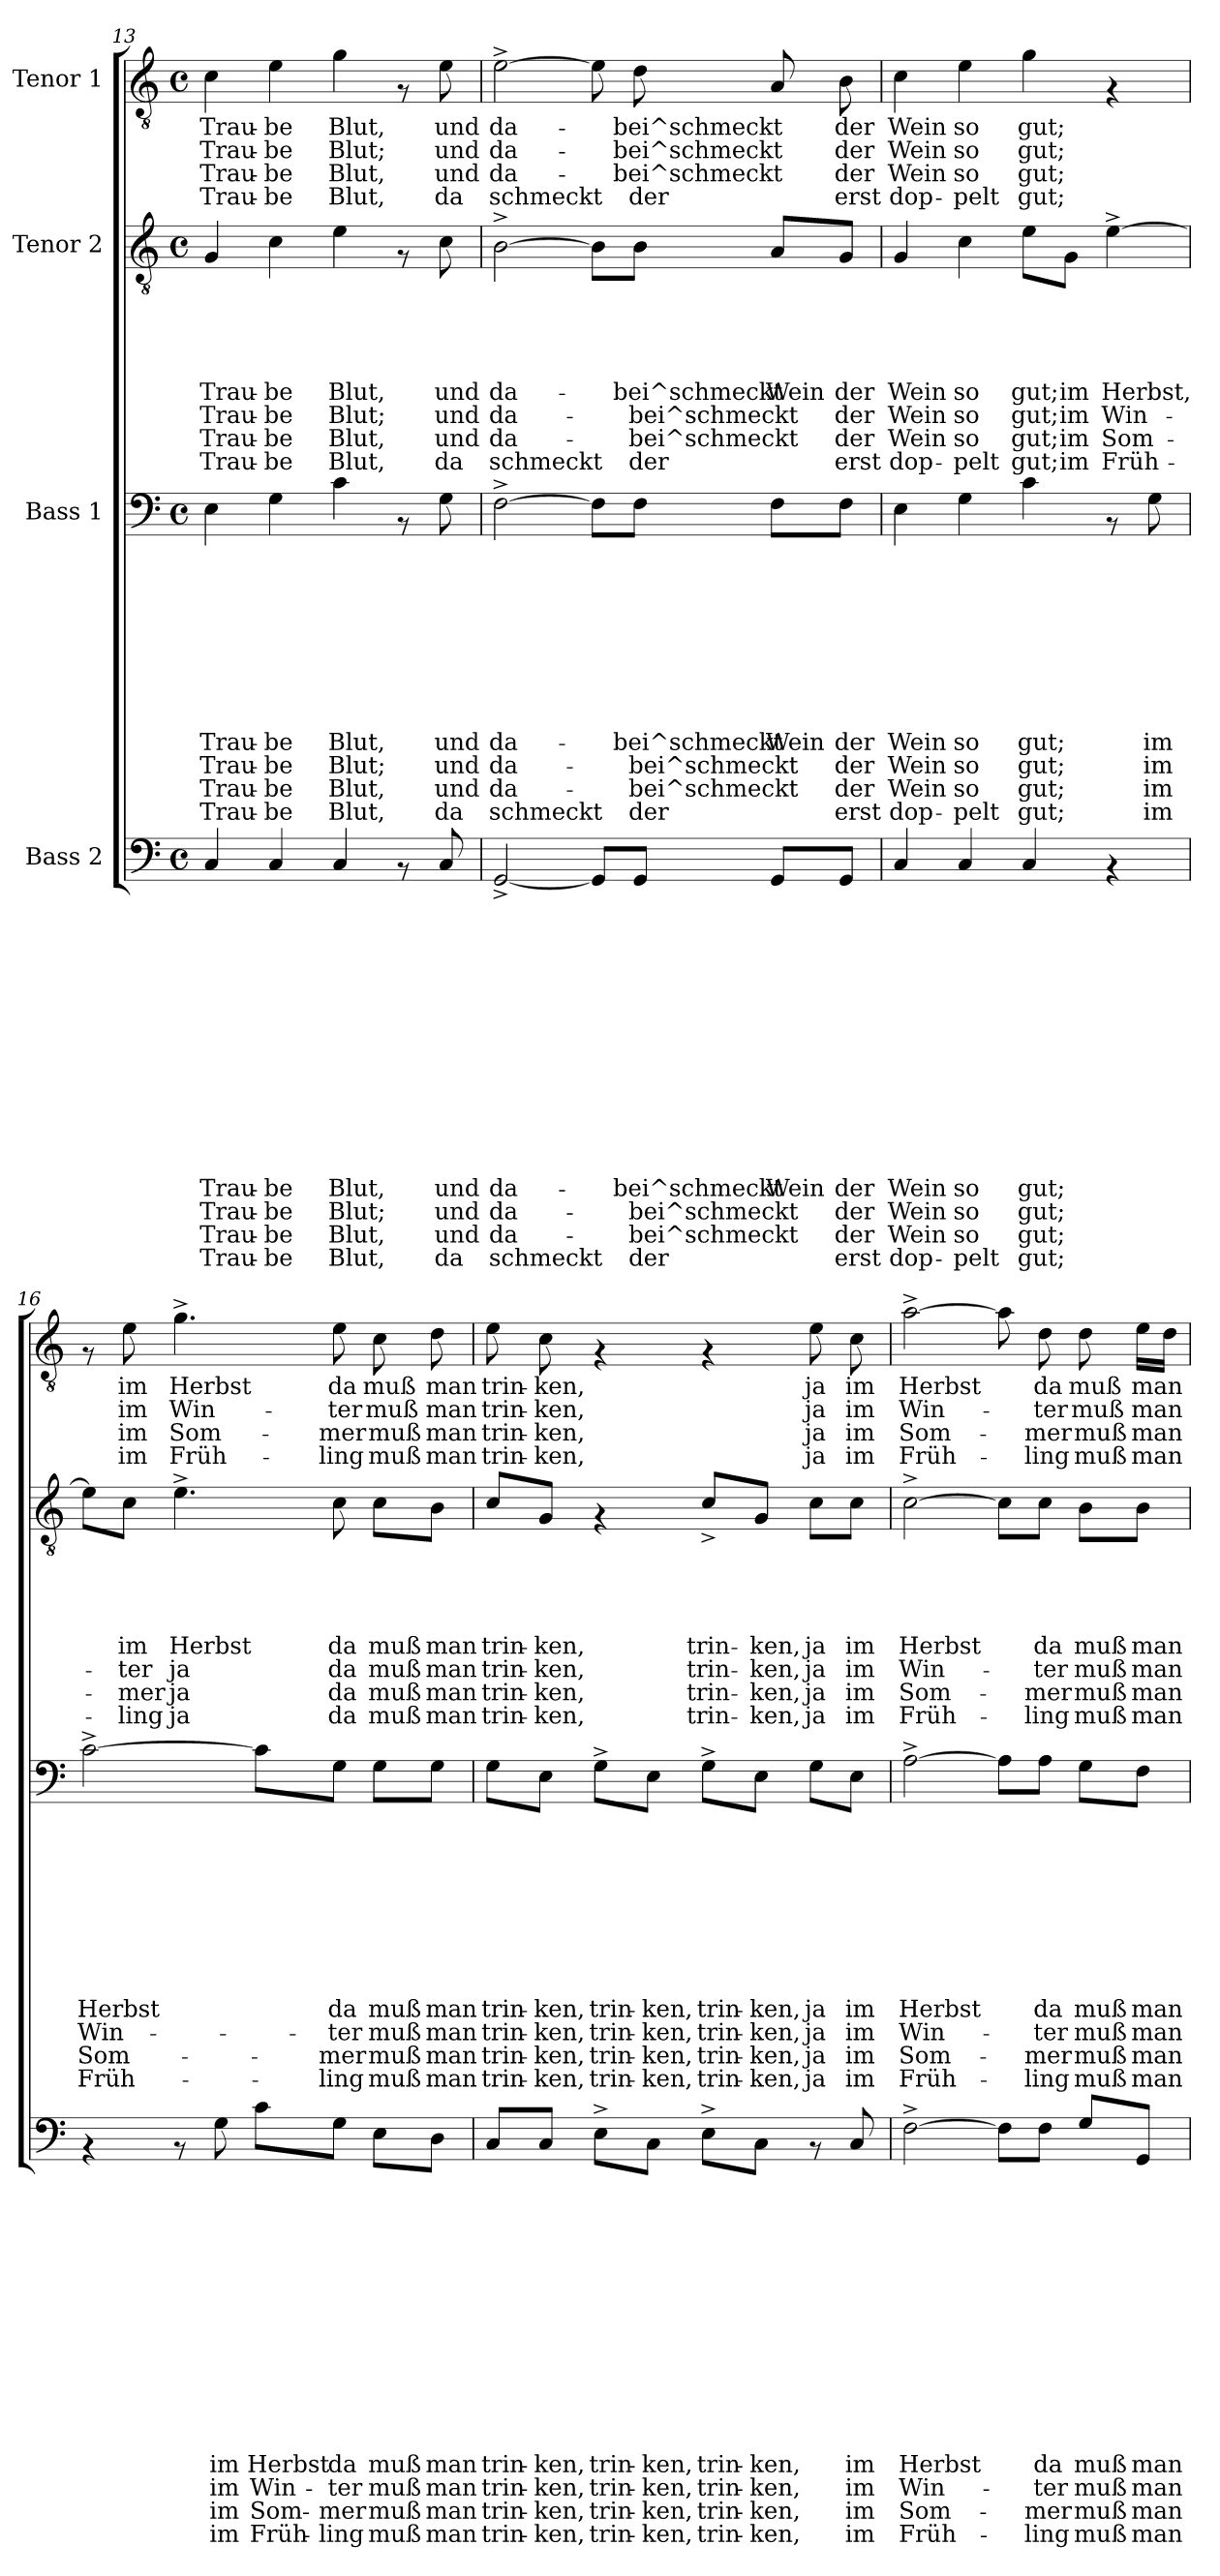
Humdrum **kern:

**kern	**text	**text	**text	**text	**text	**text	**text	**text	**text	**text	**text	**text	**text	**text	**text	**text	**kern	**text	**text	**text	**text	**text	**text	**text	**text	**text	**text	**text	**text	**kern	**text	**text	**text	**text	**text	**text	**text	**text	**kern	**text	**text	**text	**text
*part4	*part4	*part4	*part4	*part4	*part4	*part4	*part4	*part4	*part4	*part4	*part4	*part4	*part4	*part4	*part4	*part4	*part3	*part3	*part3	*part3	*part3	*part3	*part3	*part3	*part3	*part3	*part3	*part3	*part3	*part2	*part2	*part2	*part2	*part2	*part2	*part2	*part2	*part2	*part1	*part1	*part1	*part1	*part1
*staff4	*staff4	*staff4	*staff4	*staff4	*staff4	*staff4	*staff4	*staff4	*staff4	*staff4	*staff4	*staff4	*staff4	*staff4	*staff4	*staff4	*staff3	*staff3	*staff3	*staff3	*staff3	*staff3	*staff3	*staff3	*staff3	*staff3	*staff3	*staff3	*staff3	*staff2	*staff2	*staff2	*staff2	*staff2	*staff2	*staff2	*staff2	*staff2	*staff1	*staff1	*staff1	*staff1	*staff1
*I"Bass 2	*	*	*	*	*	*	*	*	*	*	*	*	*	*	*	*	*I"Bass 1	*	*	*	*	*	*	*	*	*	*	*	*	*I"Tenor 2	*	*	*	*	*	*	*	*	*I"Tenor 1	*	*	*	*
*clefF4	*	*	*	*	*	*	*	*	*	*	*	*	*	*	*	*	*clefF4	*	*	*	*	*	*	*	*	*	*	*	*	*clefGv2	*	*	*	*	*	*	*	*	*clefGv2	*	*	*	*
*k[]	*	*	*	*	*	*	*	*	*	*	*	*	*	*	*	*	*k[]	*	*	*	*	*	*	*	*	*	*	*	*	*k[]	*	*	*	*	*	*	*	*	*k[]	*	*	*	*
*C:	*	*	*	*	*	*	*	*	*	*	*	*	*	*	*	*	*C:	*	*	*	*	*	*	*	*	*	*	*	*	*C:	*	*	*	*	*	*	*	*	*C:	*	*	*	*
*M4/4	*	*	*	*	*	*	*	*	*	*	*	*	*	*	*	*	*M4/4	*	*	*	*	*	*	*	*	*	*	*	*	*M4/4	*	*	*	*	*	*	*	*	*M4/4	*	*	*	*
*met(c)	*	*	*	*	*	*	*	*	*	*	*	*	*	*	*	*	*met(c)	*	*	*	*	*	*	*	*	*	*	*	*	*met(c)	*	*	*	*	*	*	*	*	*met(c)	*	*	*	*
=13	=13	=13	=13	=13	=13	=13	=13	=13	=13	=13	=13	=13	=13	=13	=13	=13	=13	=13	=13	=13	=13	=13	=13	=13	=13	=13	=13	=13	=13	=13	=13	=13	=13	=13	=13	=13	=13	=13	=13	=13	=13	=13	=13
!	!	!	!	!	!	!	!	!	!	!	!	!	!LO:LY:b	!LO:LY:b	!LO:LY:b	!LO:LY:b	!	!	!	!	!	!	!	!	!	!LO:LY:b	!LO:LY:b	!LO:LY:b	!LO:LY:b	!	!	!	!	!	!LO:LY:b	!LO:LY:b	!LO:LY:b	!LO:LY:b	!	!LO:LY:b	!LO:LY:b	!LO:LY:b	!LO:LY:b
4C/	.	.	.	.	.	.	.	.	.	.	.	.	Trau-	Trau-	Trau-	Trau-	4E\	.	.	.	.	.	.	.	.	Trau-	Trau-	Trau-	Trau-	4G/	.	.	.	.	Trau-	Trau-	Trau-	Trau-	4c\	Trau-	Trau-	Trau-	Trau-
!	!	!	!	!	!	!	!	!	!	!	!	!	!LO:LY:b	!LO:LY:b	!LO:LY:b	!LO:LY:b	!	!	!	!	!	!	!	!	!	!LO:LY:b	!LO:LY:b	!LO:LY:b	!LO:LY:b	!	!	!	!	!	!LO:LY:b	!LO:LY:b	!LO:LY:b	!LO:LY:b	!	!LO:LY:b	!LO:LY:b	!LO:LY:b	!LO:LY:b
4C/	.	.	.	.	.	.	.	.	.	.	.	.	-be	-be	-be	-be	4G\	.	.	.	.	.	.	.	.	-be	-be	-be	-be	4c\	.	.	.	.	-be	-be	-be	-be	4e\	-be	-be	-be	-be
!	!	!	!	!	!	!	!	!	!	!	!	!	!LO:LY:b	!LO:LY:b	!LO:LY:b	!LO:LY:b	!	!	!	!	!	!	!	!	!	!LO:LY:b	!LO:LY:b	!LO:LY:b	!LO:LY:b	!	!	!	!	!	!LO:LY:b	!LO:LY:b	!LO:LY:b	!LO:LY:b	!	!LO:LY:b	!LO:LY:b	!LO:LY:b	!LO:LY:b
4C/	.	.	.	.	.	.	.	.	.	.	.	.	Blut,	Blut;	Blut,	Blut,	4c\	.	.	.	.	.	.	.	.	Blut,	Blut;	Blut,	Blut,	4e\	.	.	.	.	Blut,	Blut;	Blut,	Blut,	4g\	Blut,	Blut;	Blut,	Blut,
8rAA	.	.	.	.	.	.	.	.	.	.	.	.	.	.	.	.	8rAA	.	.	.	.	.	.	.	.	.	.	.	.	8rF	.	.	.	.	.	.	.	.	8rF	.	.	.	.
!	!	!	!	!	!	!	!	!	!	!	!	!	!LO:LY:b	!LO:LY:b	!LO:LY:b	!LO:LY:b	!	!	!	!	!	!	!	!	!	!LO:LY:b	!LO:LY:b	!LO:LY:b	!LO:LY:b	!	!	!	!	!	!LO:LY:b	!LO:LY:b	!LO:LY:b	!LO:LY:b	!	!LO:LY:b	!LO:LY:b	!LO:LY:b	!LO:LY:b
8C/	.	.	.	.	.	.	.	.	.	.	.	.	und	und	und	da	8G\	.	.	.	.	.	.	.	.	und	und	und	da	8c\	.	.	.	.	und	und	und	da	8e\	und	und	und	da
=14	=14	=14	=14	=14	=14	=14	=14	=14	=14	=14	=14	=14	=14	=14	=14	=14	=14	=14	=14	=14	=14	=14	=14	=14	=14	=14	=14	=14	=14	=14	=14	=14	=14	=14	=14	=14	=14	=14	=14	=14	=14	=14	=14
!	!	!	!	!	!	!	!	!	!	!	!	!	!LO:LY:b	!LO:LY:b	!LO:LY:b	!LO:LY:b	!	!	!	!	!	!	!	!	!	!LO:LY:b	!LO:LY:b	!LO:LY:b	!LO:LY:b	!	!	!	!	!	!LO:LY:b	!LO:LY:b	!LO:LY:b	!LO:LY:b	!	!LO:LY:b	!LO:LY:b	!LO:LY:b	!LO:LY:b
[<2GG^</	.	.	.	.	.	.	.	.	.	.	.	.	da-	da-	da-	schmeckt	[>2F^>\	.	.	.	.	.	.	.	.	da-	da-	da-	schmeckt	[>2B^>\	.	.	.	.	da-	da-	da-	schmeckt	[>2e^>\	da-	da-	da-	schmeckt
8GG/L]	.	.	.	.	.	.	.	.	.	.	.	.	.	.	.	.	8F\L]	.	.	.	.	.	.	.	.	.	.	.	.	8B\L]	.	.	.	.	.	.	.	.	8e\]	.	.	.	.
!	!	!	!	!	!	!	!	!	!	!	!	!	!LO:LY:b	!LO:LY:b	!LO:LY:b	!LO:LY:b	!	!	!	!	!	!	!	!	!	!LO:LY:b	!LO:LY:b	!LO:LY:b	!LO:LY:b	!	!	!	!	!	!LO:LY:b	!LO:LY:b	!LO:LY:b	!LO:LY:b	!	!LO:LY:b	!LO:LY:b	!LO:LY:b	!LO:LY:b
8GG/J	.	.	.	.	.	.	.	.	.	.	.	.	-bei^schmeckt	-bei^schmeckt	-bei^schmeckt	der	8F\J	.	.	.	.	.	.	.	.	-bei^schmeckt	-bei^schmeckt	-bei^schmeckt	der	8B\J	.	.	.	.	-bei^schmeckt	-bei^schmeckt	-bei^schmeckt	der	8d\	-bei^schmeckt	-bei^schmeckt	-bei^schmeckt	der
!	!	!	!	!	!	!	!	!	!	!	!	!	!LO:LY:b	!	!	!	!	!	!	!	!	!	!	!	!	!LO:LY:b	!	!	!	!	!	!	!	!	!LO:LY:b	!	!	!	!	!	!	!	!
8GG/L	.	.	.	.	.	.	.	.	.	.	.	.	Wein	.	.	.	8F\L	.	.	.	.	.	.	.	.	Wein	.	.	.	8A/L	.	.	.	.	Wein	.	.	.	8A/	.	.	.	.
!	!	!	!	!	!	!	!	!	!	!	!	!	!LO:LY:b	!LO:LY:b	!LO:LY:b	!LO:LY:b	!	!	!	!	!	!	!	!	!	!LO:LY:b	!LO:LY:b	!LO:LY:b	!LO:LY:b	!	!	!	!	!	!LO:LY:b	!LO:LY:b	!LO:LY:b	!LO:LY:b	!	!LO:LY:b	!LO:LY:b	!LO:LY:b	!LO:LY:b
8GG/J	.	.	.	.	.	.	.	.	.	.	.	.	der	der	der	erst	8F\J	.	.	.	.	.	.	.	.	der	der	der	erst	8G/J	.	.	.	.	der	der	der	erst	8B\	der	der	der	erst
!!LO:LB:g=z
=15	=15	=15	=15	=15	=15	=15	=15	=15	=15	=15	=15	=15	=15	=15	=15	=15	=15	=15	=15	=15	=15	=15	=15	=15	=15	=15	=15	=15	=15	=15	=15	=15	=15	=15	=15	=15	=15	=15	=15	=15	=15	=15	=15
!	!	!	!	!	!	!	!	!	!	!	!	!	!LO:LY:b	!LO:LY:b	!LO:LY:b	!LO:LY:b	!	!	!	!	!	!	!	!	!	!LO:LY:b	!LO:LY:b	!LO:LY:b	!LO:LY:b	!	!	!	!	!	!LO:LY:b	!LO:LY:b	!LO:LY:b	!LO:LY:b	!	!LO:LY:b	!LO:LY:b	!LO:LY:b	!LO:LY:b
4C/	.	.	.	.	.	.	.	.	.	.	.	.	Wein	Wein	Wein	dop-	4E\	.	.	.	.	.	.	.	.	Wein	Wein	Wein	dop-	4G/	.	.	.	.	Wein	Wein	Wein	dop-	4c\	Wein	Wein	Wein	dop-
!	!	!	!	!	!	!	!	!	!	!	!	!	!LO:LY:b	!LO:LY:b	!LO:LY:b	!LO:LY:b	!	!	!	!	!	!	!	!	!	!LO:LY:b	!LO:LY:b	!LO:LY:b	!LO:LY:b	!	!	!	!	!	!LO:LY:b	!LO:LY:b	!LO:LY:b	!LO:LY:b	!	!LO:LY:b	!LO:LY:b	!LO:LY:b	!LO:LY:b
4C/	.	.	.	.	.	.	.	.	.	.	.	.	so	so	so	-pelt	4G\	.	.	.	.	.	.	.	.	so	so	so	-pelt	4c\	.	.	.	.	so	so	so	-pelt	4e\	so	so	so	-pelt
!	!	!	!	!	!	!	!	!	!	!	!	!	!LO:LY:b	!LO:LY:b	!LO:LY:b	!LO:LY:b	!	!	!	!	!	!	!	!	!	!LO:LY:b	!LO:LY:b	!LO:LY:b	!LO:LY:b	!	!	!	!	!	!LO:LY:b	!LO:LY:b	!LO:LY:b	!LO:LY:b	!	!LO:LY:b	!LO:LY:b	!LO:LY:b	!LO:LY:b
4C/	.	.	.	.	.	.	.	.	.	.	.	.	gut;	gut;	gut;	gut;	4c\	.	.	.	.	.	.	.	.	gut;	gut;	gut;	gut;	8e\L	.	.	.	.	gut;	gut;	gut;	gut;	4g\	gut;	gut;	gut;	gut;
!	!	!	!	!	!	!	!	!	!	!	!	!	!	!	!	!	!	!	!	!	!	!	!	!	!	!	!	!	!	!	!	!	!	!	!LO:LY:b	!LO:LY:b	!LO:LY:b	!LO:LY:b	!	!	!	!	!
.	.	.	.	.	.	.	.	.	.	.	.	.	.	.	.	.	.	.	.	.	.	.	.	.	.	.	.	.	.	8G\J	.	.	.	.	im	im	im	im	.	.	.	.	.
!	!	!	!	!	!	!	!	!	!	!	!	!	!	!	!	!	!	!	!	!	!	!	!	!	!	!	!	!	!	!	!	!	!	!	!LO:LY:b	!LO:LY:b	!LO:LY:b	!LO:LY:b	!	!	!	!	!
4rAA	.	.	.	.	.	.	.	.	.	.	.	.	.	.	.	.	8rAA	.	.	.	.	.	.	.	.	.	.	.	.	[>4e^>\	.	.	.	.	Herbst,	Win-	Som-	Früh-	4rF	.	.	.	.
!	!	!	!	!	!	!	!	!	!	!	!	!	!	!	!	!	!	!	!	!	!	!	!	!	!	!LO:LY:b	!LO:LY:b	!LO:LY:b	!LO:LY:b	!	!	!	!	!	!	!	!	!	!	!	!	!	!
.	.	.	.	.	.	.	.	.	.	.	.	.	.	.	.	.	8G\	.	.	.	.	.	.	.	.	im	im	im	im	.	.	.	.	.	.	.	.	.	.	.	.	.	.
=16	=16	=16	=16	=16	=16	=16	=16	=16	=16	=16	=16	=16	=16	=16	=16	=16	=16	=16	=16	=16	=16	=16	=16	=16	=16	=16	=16	=16	=16	=16	=16	=16	=16	=16	=16	=16	=16	=16	=16	=16	=16	=16	=16
!	!	!	!	!	!	!	!	!	!	!	!	!	!	!	!	!	!	!	!	!	!	!	!	!	!	!LO:LY:b	!LO:LY:b	!LO:LY:b	!LO:LY:b	!	!	!	!	!	!	!	!	!	!	!	!	!	!
4rAA	.	.	.	.	.	.	.	.	.	.	.	.	.	.	.	.	[>2c^>\	.	.	.	.	.	.	.	.	Herbst	Win-	Som-	Früh-	8e\L]	.	.	.	.	.	.	.	.	8rF	.	.	.	.
!	!	!	!	!	!	!	!	!	!	!	!	!	!	!	!	!	!	!	!	!	!	!	!	!	!	!	!	!	!	!	!	!	!	!	!LO:LY:b	!LO:LY:b	!LO:LY:b	!LO:LY:b	!	!LO:LY:b	!LO:LY:b	!LO:LY:b	!LO:LY:b
.	.	.	.	.	.	.	.	.	.	.	.	.	.	.	.	.	.	.	.	.	.	.	.	.	.	.	.	.	.	8c\J	.	.	.	.	im	-ter	-mer	-ling	8e\	im	im	im	im
!	!	!	!	!	!	!	!	!	!	!	!	!	!	!	!	!	!	!	!	!	!	!	!	!	!	!	!	!	!	!	!	!	!	!	!LO:LY:b	!LO:LY:b	!LO:LY:b	!LO:LY:b	!	!LO:LY:b	!LO:LY:b	!LO:LY:b	!LO:LY:b
8rAA	.	.	.	.	.	.	.	.	.	.	.	.	.	.	.	.	.	.	.	.	.	.	.	.	.	.	.	.	.	4.e^>\	.	.	.	.	Herbst	ja	ja	ja	4.g^>\	Herbst	Win-	Som-	Früh-
!	!	!	!	!	!	!	!	!	!	!	!	!	!LO:LY:b	!LO:LY:b	!LO:LY:b	!LO:LY:b	!	!	!	!	!	!	!	!	!	!	!	!	!	!	!	!	!	!	!	!	!	!	!	!	!	!	!
8G\	.	.	.	.	.	.	.	.	.	.	.	.	im	im	im	im	.	.	.	.	.	.	.	.	.	.	.	.	.	.	.	.	.	.	.	.	.	.	.	.	.	.	.
!	!	!	!	!	!	!	!	!	!	!	!	!	!LO:LY:b	!LO:LY:b	!LO:LY:b	!LO:LY:b	!	!	!	!	!	!	!	!	!	!	!	!	!	!	!	!	!	!	!	!	!	!	!	!	!	!	!
8c\L	.	.	.	.	.	.	.	.	.	.	.	.	Herbst	Win-	Som-	Früh-	8c\L]	.	.	.	.	.	.	.	.	.	.	.	.	.	.	.	.	.	.	.	.	.	.	.	.	.	.
!	!	!	!	!	!	!	!	!	!	!	!	!	!LO:LY:b	!LO:LY:b	!LO:LY:b	!LO:LY:b	!	!	!	!	!	!	!	!	!	!LO:LY:b	!LO:LY:b	!LO:LY:b	!LO:LY:b	!	!	!	!	!	!LO:LY:b	!LO:LY:b	!LO:LY:b	!LO:LY:b	!	!LO:LY:b	!LO:LY:b	!LO:LY:b	!LO:LY:b
8G\J	.	.	.	.	.	.	.	.	.	.	.	.	da	-ter	-mer	-ling	8G\J	.	.	.	.	.	.	.	.	da	-ter	-mer	-ling	8c\	.	.	.	.	da	da	da	da	8e\	da	-ter	-mer	-ling
!	!	!	!	!	!	!	!	!	!	!	!	!	!LO:LY:b	!LO:LY:b	!LO:LY:b	!LO:LY:b	!	!	!	!	!	!	!	!	!	!LO:LY:b	!LO:LY:b	!LO:LY:b	!LO:LY:b	!	!	!	!	!	!LO:LY:b	!LO:LY:b	!LO:LY:b	!LO:LY:b	!	!LO:LY:b	!LO:LY:b	!LO:LY:b	!LO:LY:b
8E\L	.	.	.	.	.	.	.	.	.	.	.	.	muß	muß	muß	muß	8G\L	.	.	.	.	.	.	.	.	muß	muß	muß	muß	8c\L	.	.	.	.	muß	muß	muß	muß	8c\	muß	muß	muß	muß
!	!	!	!	!	!	!	!	!	!	!	!	!	!LO:LY:b	!LO:LY:b	!LO:LY:b	!LO:LY:b	!	!	!	!	!	!	!	!	!	!LO:LY:b	!LO:LY:b	!LO:LY:b	!LO:LY:b	!	!	!	!	!	!LO:LY:b	!LO:LY:b	!LO:LY:b	!LO:LY:b	!	!LO:LY:b	!LO:LY:b	!LO:LY:b	!LO:LY:b
8D\J	.	.	.	.	.	.	.	.	.	.	.	.	man	man	man	man	8G\J	.	.	.	.	.	.	.	.	man	man	man	man	8B\J	.	.	.	.	man	man	man	man	8d\	man	man	man	man
=17	=17	=17	=17	=17	=17	=17	=17	=17	=17	=17	=17	=17	=17	=17	=17	=17	=17	=17	=17	=17	=17	=17	=17	=17	=17	=17	=17	=17	=17	=17	=17	=17	=17	=17	=17	=17	=17	=17	=17	=17	=17	=17	=17
!	!	!	!	!	!	!	!	!	!	!	!	!	!LO:LY:b	!LO:LY:b	!LO:LY:b	!LO:LY:b	!	!	!	!	!	!	!	!	!	!LO:LY:b	!LO:LY:b	!LO:LY:b	!LO:LY:b	!	!	!	!	!	!LO:LY:b	!LO:LY:b	!LO:LY:b	!LO:LY:b	!	!LO:LY:b	!LO:LY:b	!LO:LY:b	!LO:LY:b
8C/L	.	.	.	.	.	.	.	.	.	.	.	.	trin-	trin-	trin-	trin-	8G\L	.	.	.	.	.	.	.	.	trin-	trin-	trin-	trin-	8c/L	.	.	.	.	trin-	trin-	trin-	trin-	8e\	trin-	trin-	trin-	trin-
!	!	!	!	!	!	!	!	!	!	!	!	!	!LO:LY:b	!LO:LY:b	!LO:LY:b	!LO:LY:b	!	!	!	!	!	!	!	!	!	!LO:LY:b	!LO:LY:b	!LO:LY:b	!LO:LY:b	!	!	!	!	!	!LO:LY:b	!LO:LY:b	!LO:LY:b	!LO:LY:b	!	!LO:LY:b	!LO:LY:b	!LO:LY:b	!LO:LY:b
8C/J	.	.	.	.	.	.	.	.	.	.	.	.	-ken,	-ken,	-ken,	-ken,	8E\J	.	.	.	.	.	.	.	.	-ken,	-ken,	-ken,	-ken,	8G/J	.	.	.	.	-ken,	-ken,	-ken,	-ken,	8c\	-ken,	-ken,	-ken,	-ken,
!	!	!	!	!	!	!	!	!	!	!	!	!	!LO:LY:b	!LO:LY:b	!LO:LY:b	!LO:LY:b	!	!	!	!	!	!	!	!	!	!LO:LY:b	!LO:LY:b	!LO:LY:b	!LO:LY:b	!	!	!	!	!	!	!	!	!	!	!	!	!	!
8E^>\L	.	.	.	.	.	.	.	.	.	.	.	.	trin-	trin-	trin-	trin-	8G^>\L	.	.	.	.	.	.	.	.	trin-	trin-	trin-	trin-	4rF	.	.	.	.	.	.	.	.	4rF	.	.	.	.
!	!	!	!	!	!	!	!	!	!	!	!	!	!LO:LY:b	!LO:LY:b	!LO:LY:b	!LO:LY:b	!	!	!	!	!	!	!	!	!	!LO:LY:b	!LO:LY:b	!LO:LY:b	!LO:LY:b	!	!	!	!	!	!	!	!	!	!	!	!	!	!
8C\J	.	.	.	.	.	.	.	.	.	.	.	.	-ken,	-ken,	-ken,	-ken,	8E\J	.	.	.	.	.	.	.	.	-ken,	-ken,	-ken,	-ken,	.	.	.	.	.	.	.	.	.	.	.	.	.	.
!	!	!	!	!	!	!	!	!	!	!	!	!	!LO:LY:b	!LO:LY:b	!LO:LY:b	!LO:LY:b	!	!	!	!	!	!	!	!	!	!LO:LY:b	!LO:LY:b	!LO:LY:b	!LO:LY:b	!	!	!	!	!	!LO:LY:b	!LO:LY:b	!LO:LY:b	!LO:LY:b	!	!	!	!	!
8E^>\L	.	.	.	.	.	.	.	.	.	.	.	.	trin-	trin-	trin-	trin-	8G^>\L	.	.	.	.	.	.	.	.	trin-	trin-	trin-	trin-	8c^>/L	.	.	.	.	trin-	trin-	trin-	trin-	4rF	.	.	.	.
!	!	!	!	!	!	!	!	!	!	!	!	!	!LO:LY:b	!LO:LY:b	!LO:LY:b	!LO:LY:b	!	!	!	!	!	!	!	!	!	!LO:LY:b	!LO:LY:b	!LO:LY:b	!LO:LY:b	!	!	!	!	!	!LO:LY:b	!LO:LY:b	!LO:LY:b	!LO:LY:b	!	!	!	!	!
8C\J	.	.	.	.	.	.	.	.	.	.	.	.	-ken,	-ken,	-ken,	-ken,	8E\J	.	.	.	.	.	.	.	.	-ken,	-ken,	-ken,	-ken,	8G/J	.	.	.	.	-ken,	-ken,	-ken,	-ken,	.	.	.	.	.
!	!	!	!	!	!	!	!	!	!	!	!	!	!	!	!	!	!	!	!	!	!	!	!	!	!	!LO:LY:b	!LO:LY:b	!LO:LY:b	!LO:LY:b	!	!	!	!	!	!LO:LY:b	!LO:LY:b	!LO:LY:b	!LO:LY:b	!	!LO:LY:b	!LO:LY:b	!LO:LY:b	!LO:LY:b
8rAA	.	.	.	.	.	.	.	.	.	.	.	.	.	.	.	.	8G\L	.	.	.	.	.	.	.	.	ja	ja	ja	ja	8c\L	.	.	.	.	ja	ja	ja	ja	8e\	ja	ja	ja	ja
!	!	!	!	!	!	!	!	!	!	!	!	!	!LO:LY:b	!LO:LY:b	!LO:LY:b	!LO:LY:b	!	!	!	!	!	!	!	!	!	!LO:LY:b	!LO:LY:b	!LO:LY:b	!LO:LY:b	!	!	!	!	!	!LO:LY:b	!LO:LY:b	!LO:LY:b	!LO:LY:b	!	!LO:LY:b	!LO:LY:b	!LO:LY:b	!LO:LY:b
8C/	.	.	.	.	.	.	.	.	.	.	.	.	im	im	im	im	8E\J	.	.	.	.	.	.	.	.	im	im	im	im	8c\J	.	.	.	.	im	im	im	im	8c\	im	im	im	im
!!LO:PB:g=z
=18	=18	=18	=18	=18	=18	=18	=18	=18	=18	=18	=18	=18	=18	=18	=18	=18	=18	=18	=18	=18	=18	=18	=18	=18	=18	=18	=18	=18	=18	=18	=18	=18	=18	=18	=18	=18	=18	=18	=18	=18	=18	=18	=18
!	!	!	!	!	!	!	!	!	!	!	!	!	!LO:LY:b	!LO:LY:b	!LO:LY:b	!LO:LY:b	!	!	!	!	!	!	!	!	!	!LO:LY:b	!LO:LY:b	!LO:LY:b	!LO:LY:b	!	!	!	!	!	!LO:LY:b	!LO:LY:b	!LO:LY:b	!LO:LY:b	!	!LO:LY:b	!LO:LY:b	!LO:LY:b	!LO:LY:b
[>2F^>\	.	.	.	.	.	.	.	.	.	.	.	.	Herbst	Win-	Som-	Früh-	[>2A^>\	.	.	.	.	.	.	.	.	Herbst	Win-	Som-	Früh-	[>2c^>\	.	.	.	.	Herbst	Win-	Som-	Früh-	[>2a^>\	Herbst	Win-	Som-	Früh-
8F\L]	.	.	.	.	.	.	.	.	.	.	.	.	.	.	.	.	8A\L]	.	.	.	.	.	.	.	.	.	.	.	.	8c\L]	.	.	.	.	.	.	.	.	8a\]	.	.	.	.
!	!	!	!	!	!	!	!	!	!	!	!	!	!LO:LY:b	!LO:LY:b	!LO:LY:b	!LO:LY:b	!	!	!	!	!	!	!	!	!	!LO:LY:b	!LO:LY:b	!LO:LY:b	!LO:LY:b	!	!	!	!	!	!LO:LY:b	!LO:LY:b	!LO:LY:b	!LO:LY:b	!	!LO:LY:b	!LO:LY:b	!LO:LY:b	!LO:LY:b
8F\J	.	.	.	.	.	.	.	.	.	.	.	.	da	-ter	-mer	-ling	8A\J	.	.	.	.	.	.	.	.	da	-ter	-mer	-ling	8c\J	.	.	.	.	da	-ter	-mer	-ling	8d\	da	-ter	-mer	-ling
!	!	!	!	!	!	!	!	!	!	!	!	!	!LO:LY:b	!LO:LY:b	!LO:LY:b	!LO:LY:b	!	!	!	!	!	!	!	!	!	!LO:LY:b	!LO:LY:b	!LO:LY:b	!LO:LY:b	!	!	!	!	!	!LO:LY:b	!LO:LY:b	!LO:LY:b	!LO:LY:b	!	!LO:LY:b	!LO:LY:b	!LO:LY:b	!LO:LY:b
8G/L	.	.	.	.	.	.	.	.	.	.	.	.	muß	muß	muß	muß	8G\L	.	.	.	.	.	.	.	.	muß	muß	muß	muß	8B\L	.	.	.	.	muß	muß	muß	muß	8d\	muß	muß	muß	muß
!	!	!	!	!	!	!	!	!	!	!	!	!	!LO:LY:b	!LO:LY:b	!LO:LY:b	!LO:LY:b	!	!	!	!	!	!	!	!	!	!LO:LY:b	!LO:LY:b	!LO:LY:b	!LO:LY:b	!	!	!	!	!	!LO:LY:b	!LO:LY:b	!LO:LY:b	!LO:LY:b	!	!LO:LY:b	!LO:LY:b	!LO:LY:b	!LO:LY:b
8GG/J	.	.	.	.	.	.	.	.	.	.	.	.	man	man	man	man	8F\J	.	.	.	.	.	.	.	.	man	man	man	man	8B\J	.	.	.	.	man	man	man	man	16e\LL	man	man	man	man
.	.	.	.	.	.	.	.	.	.	.	.	.	.	.	.	.	.	.	.	.	.	.	.	.	.	.	.	.	.	.	.	.	.	.	.	.	.	.	16d\JJ	.	.	.	.
=	=	=	=	=	=	=	=	=	=	=	=	=	=	=	=	=	=	=	=	=	=	=	=	=	=	=	=	=	=	=	=	=	=	=	=	=	=	=	=	=	=	=	=
*-	*-	*-	*-	*-	*-	*-	*-	*-	*-	*-	*-	*-	*-	*-	*-	*-	*-	*-	*-	*-	*-	*-	*-	*-	*-	*-	*-	*-	*-	*-	*-	*-	*-	*-	*-	*-	*-	*-	*-	*-	*-	*-	*-
